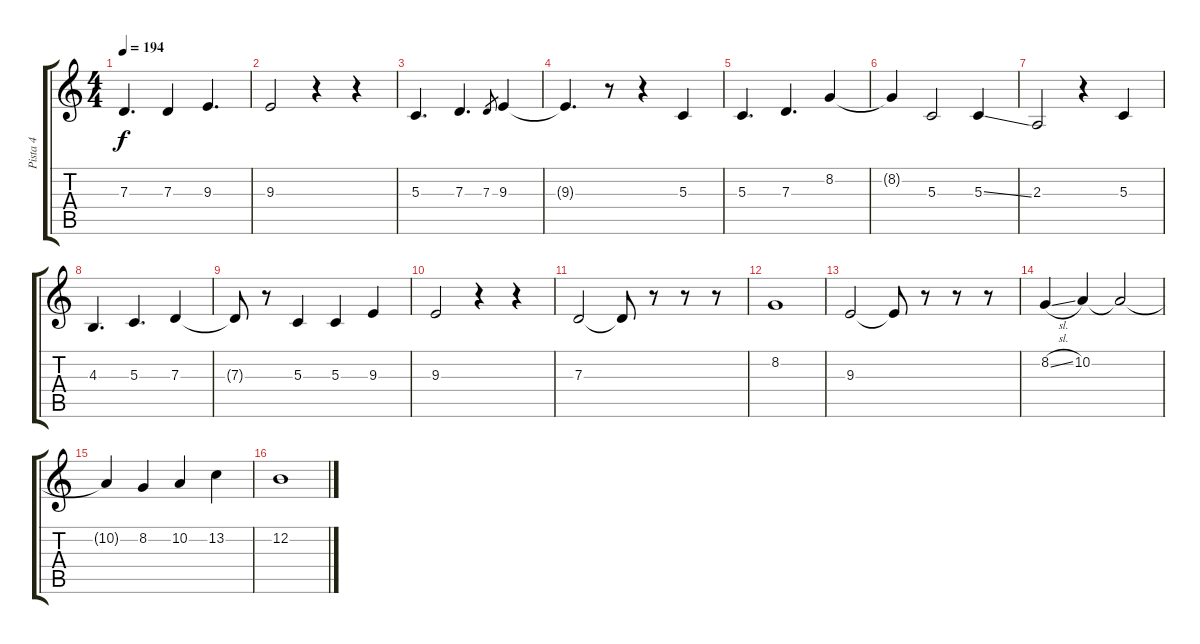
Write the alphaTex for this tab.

\track ("Pista 4" "Pista 4") {instrument lead2sawtooth}
\staff {score tabs}
\tuning (E4 B3 G3 D3 A2 E2) {hide}
\ts (4 4)
\tempo 194
\clef g2
\ks c
7.3.4{d dy f} 7.3.4 9.3.4{d} |
9.3.2 r.4 r.4 |
5.3.4{d} 7.3.4{d} 7.3.8{gr} 9.3.4 |
9.3{t}.4{d} r.8 r.4 5.3.4 |
5.3.4{d} 7.3.4{d} 8.2.4 |
8.2{t}.4 5.3.2 5.3{ss}.4 |
2.3.2 r.4 5.3.4 |
4.3.4{d} 5.3.4{d} 7.3.4 |
7.3{t}.8 r.8 5.3.4 5.3.4 9.3.4 |
9.3.2 r.4 r.4 |
7.3.2 7.3{t}.8 r.8 r.8 r.8 |
8.2.1 |
9.3.2 9.3{t}.8 r.8 r.8 r.8 |
8.2{sl}.4 10.2.4 10.2{t}.2 |
10.2{t}.4 8.2.4 10.2.4 13.2.4 |
12.2.1
